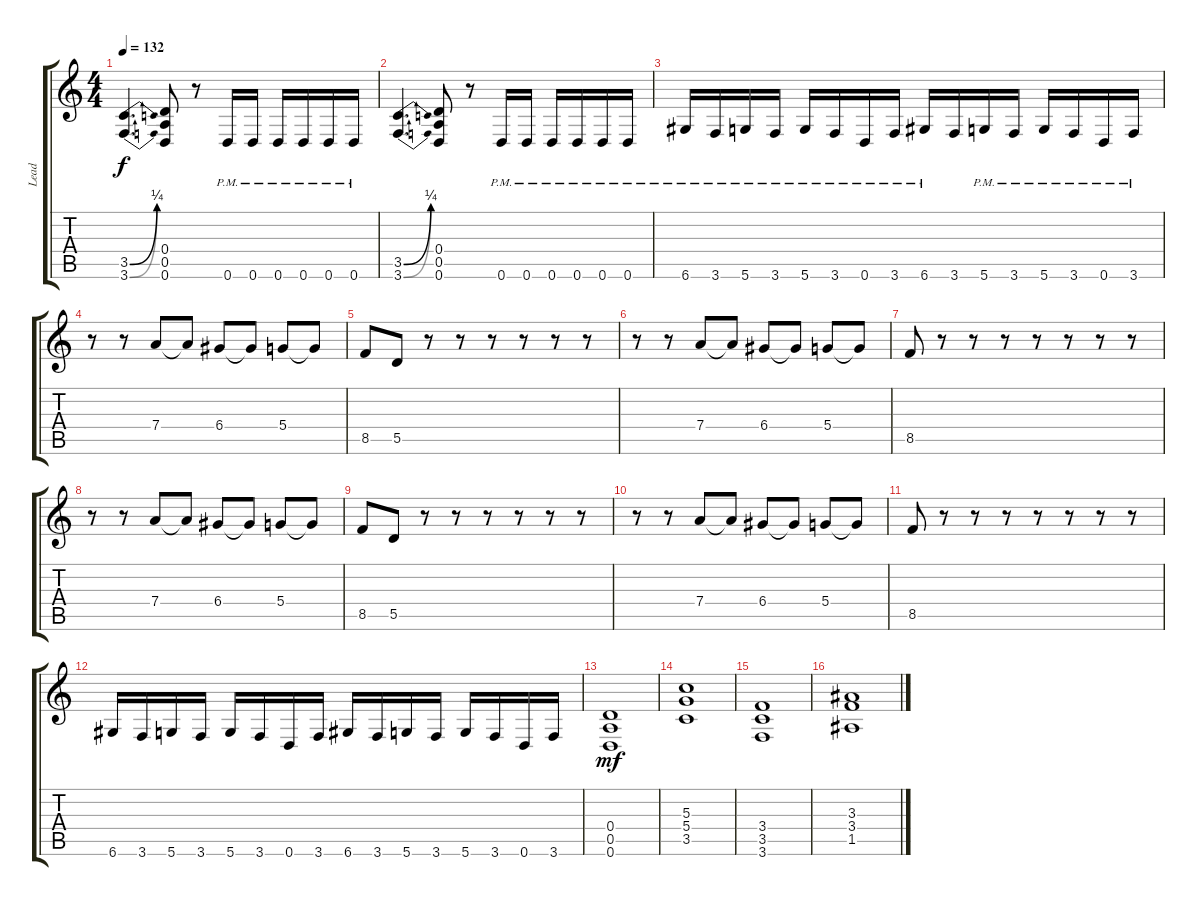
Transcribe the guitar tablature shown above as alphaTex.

\track ("Lead" "Lead") {instrument distortionguitar}
\staff {score tabs}
\tuning (E4 B3 G3 D3 A2 D2) {hide}
\ts (4 4)
\tempo 132
\clef g2
\ks c
(3.5{be (bend 0 0 60 1)} 3.6{be (bend 0 0 60 1)}).4{d dy f} (0.4 0.5 0.6).8 r.8 0.6{pm}.16 0.6{pm}.16 0.6{pm}.16 0.6{pm}.16 0.6{pm}.16 0.6{pm}.16 |
(3.5{be (bend 0 0 60 1)} 3.6{be (bend 0 0 60 1)}).4{d} (0.4 0.5 0.6).8 r.8 0.6{pm}.16 0.6{pm}.16 0.6{pm}.16 0.6{pm}.16 0.6{pm}.16 0.6{pm}.16 |
6.6{pm}.16 3.6{pm}.16 5.6{pm}.16 3.6{pm}.16 5.6{pm}.16 3.6{pm}.16 0.6{pm}.16 3.6{pm}.16 6.6{pm}.16 3.6.16 5.6{pm}.16 3.6{pm}.16 5.6{pm}.16 3.6{pm}.16 0.6{pm}.16 3.6{pm}.16 |
r.8 r.8 7.4.8 7.4{t}.8 6.4.8 6.4{t}.8 5.4.8 5.4{t}.8 |
8.5.8 5.5.8 r.8 r.8 r.8 r.8 r.8 r.8 |
r.8 r.8 7.4.8 7.4{t}.8 6.4.8 6.4{t}.8 5.4.8 5.4{t}.8 |
8.5.8 r.8 r.8 r.8 r.8 r.8 r.8 r.8 |
r.8 r.8 7.4.8 7.4{t}.8 6.4.8 6.4{t}.8 5.4.8 5.4{t}.8 |
8.5.8 5.5.8 r.8 r.8 r.8 r.8 r.8 r.8 |
r.8 r.8 7.4.8 7.4{t}.8 6.4.8 6.4{t}.8 5.4.8 5.4{t}.8 |
8.5.8 r.8 r.8 r.8 r.8 r.8 r.8 r.8 |
6.6.16 3.6.16 5.6.16 3.6.16 5.6.16 3.6.16 0.6.16 3.6.16 6.6.16 3.6.16 5.6.16 3.6.16 5.6.16 3.6.16 0.6.16 3.6.16 |
(0.4 0.5 0.6).1{dy mf} |
(5.3 5.4 3.5).1 |
(3.4 3.5 3.6).1 |
(3.3 3.4 1.5).1
